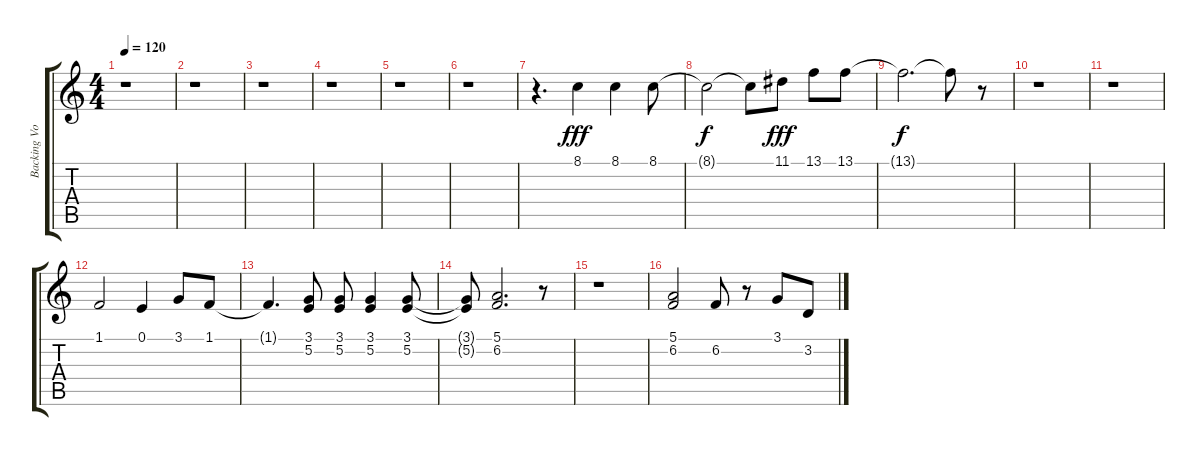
\track ("Backing Vox" "Backing Vo") {instrument voiceoohs}
\staff {score tabs}
\tuning (E4 B3 G3 D3 A2 E2) {hide}
\ts (4 4)
\tempo 120
\clef g2
\ks c
r.1{dy f} |
r.1 |
r.1 |
r.1 |
r.1 |
r.1 |
r.4{d} 8.1.4{dy fff} 8.1.4 8.1.8 |
8.1{t}.2{dy f} 8.1{t}.8 11.1.8{dy fff} 13.1.8 13.1.8 |
13.1{t}.2{d dy f} 13.1{t}.8 r.8 |
r.1 |
r.1 |
1.1.2 0.1.4 3.1.8 1.1.8 |
1.1{t}.4{d} (3.1 5.2).8 (3.1 5.2).8 (3.1 5.2).4 (3.1 5.2).8 |
(3.1{t} 5.2{t}).8 (5.1 6.2).2{d} r.8 |
r.1 |
(5.1 6.2).2 6.2.8 r.8 3.1.8 3.2.8
